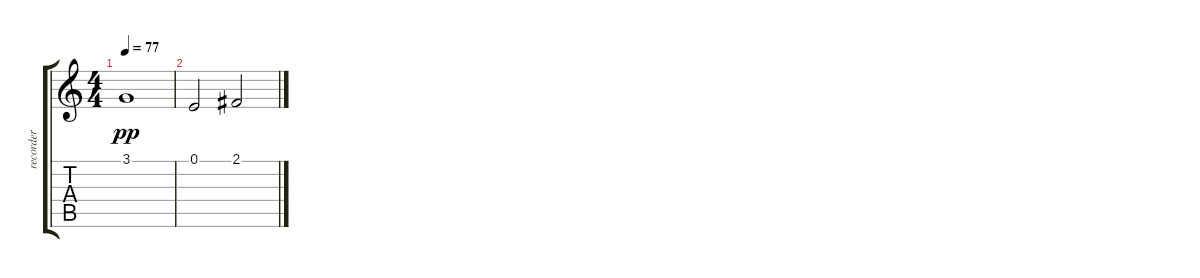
\track ("recorder" "recorder") {instrument recorder}
\staff {score tabs}
\tuning (E4 B3 G3 D3 A2 E2) {hide}
\ts (4 4)
\tempo 77
\clef g2
\ks c
3.1.1{dy pp} |
0.1.2 2.1.2
